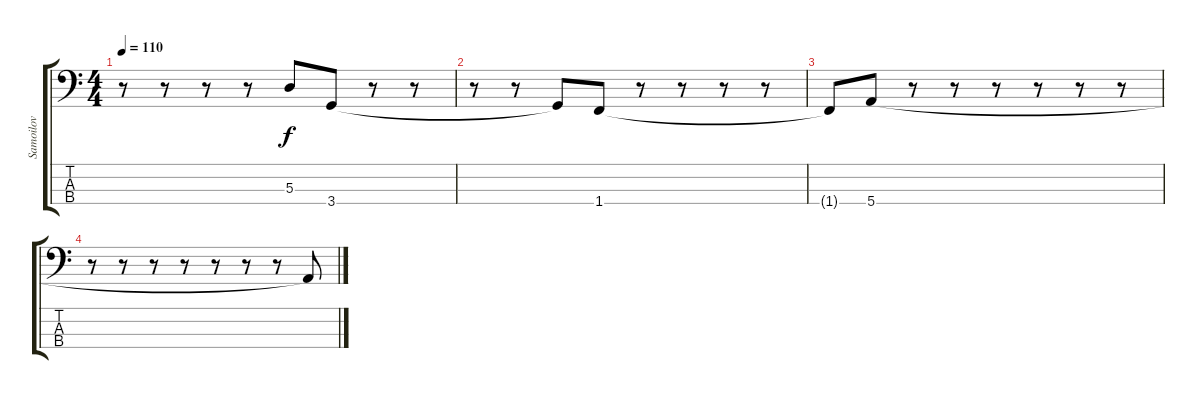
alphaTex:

\track ("Samoilov" "Samoilov") {instrument electricbassfinger}
\staff {score tabs}
\tuning (G2 D2 A1 E1) {hide}
\ts (4 4)
\tempo 110
\clef f4
\ks c
r.8{dy f} r.8 r.8 r.8 5.3{t}.8 3.4.8 r.8 r.8 |
r.8 r.8 3.4{t}.8 1.4.8 r.8 r.8 r.8 r.8 |
1.4{t}.8 5.4.8 r.8 r.8 r.8 r.8 r.8 r.8 |
r.8 r.8 r.8 r.8 r.8 r.8 r.8 5.4{t}.8
